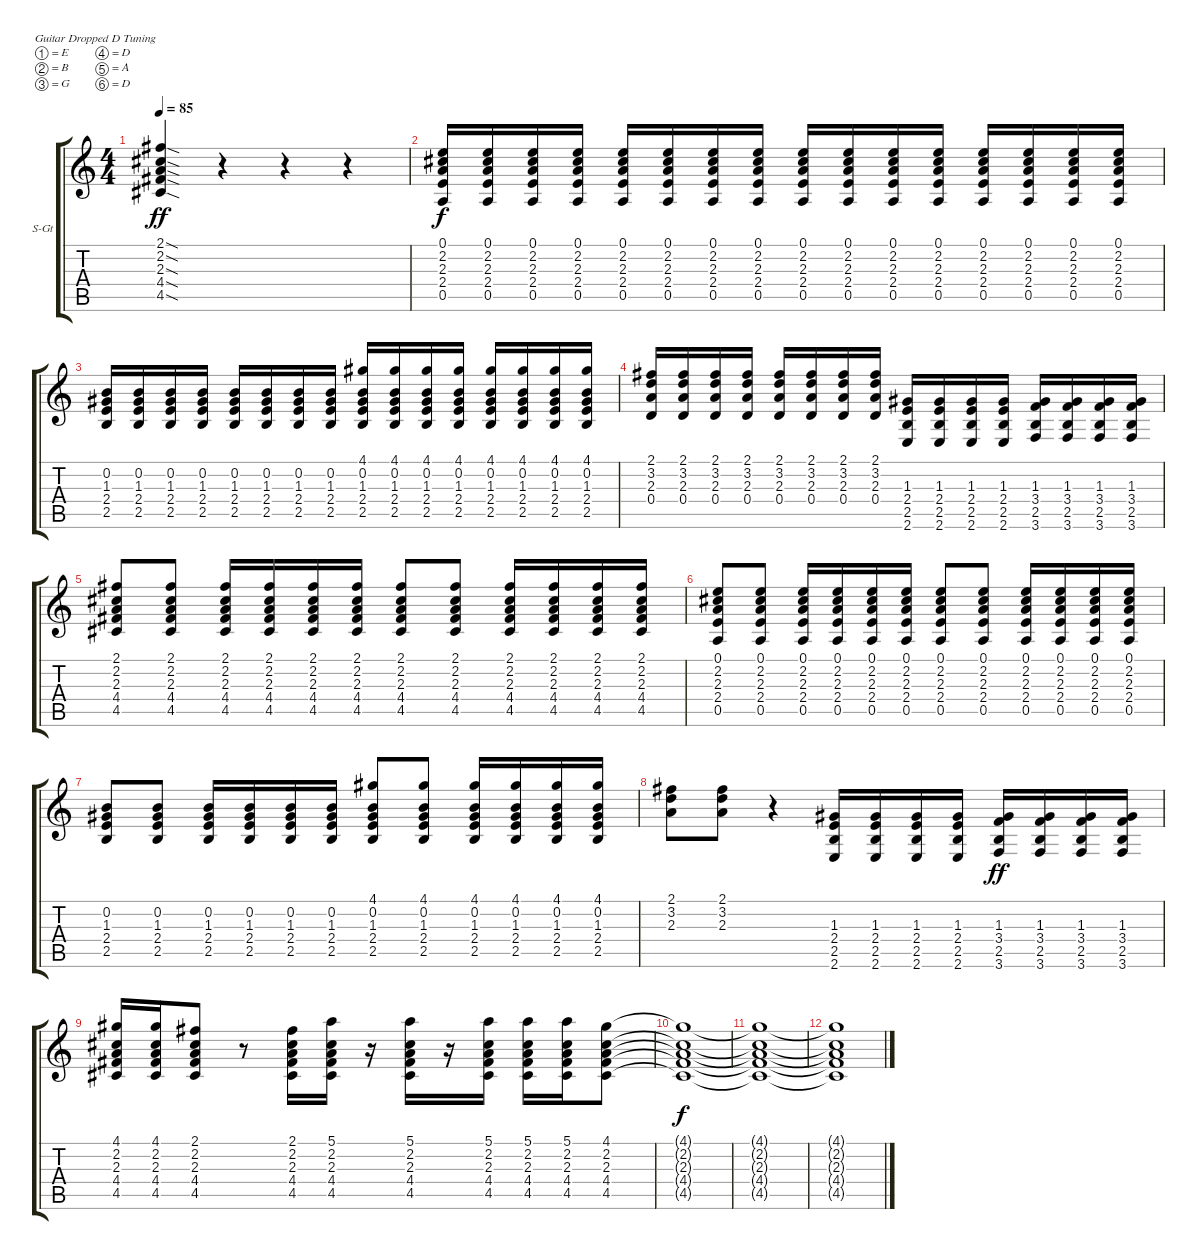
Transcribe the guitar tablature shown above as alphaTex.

\defaultSystemsLayout 4
\bracketExtendMode groupsimilarinstruments
\firstSystemTrackNameOrientation horizontal
\otherSystemsTrackNameOrientation horizontal
\track ("Steel Guitar" "S-Gt") {instrument acousticguitarsteel}
\staff {score tabs}
\tuning (E4 B3 G3 D3 A2 D2)
\ts (4 4)
\tempo 85
\clef g2
\ks c
(2.1{sod} 2.2{sod} 2.3{sod} 4.4{sod} 4.5{sod}).4{dy ff} r.4 r.4 r.4 |
(0.1 0.5 2.4 2.3 2.2).16{dy f} (0.1 0.5 2.4 2.3 2.2).16 (0.1 0.5 2.4 2.3 2.2).16 (0.1 0.5 2.4 2.3 2.2).16 (0.1 0.5 2.4 2.3 2.2).16 (0.1 0.5 2.4 2.3 2.2).16 (0.1 0.5 2.4 2.3 2.2).16 (0.1 0.5 2.4 2.3 2.2).16 (0.1 0.5 2.4 2.3 2.2).16 (0.1 0.5 2.4 2.3 2.2).16 (0.1 0.5 2.4 2.3 2.2).16 (0.1 0.5 2.4 2.3 2.2).16 (0.1 0.5 2.4 2.3 2.2).16 (0.1 0.5 2.4 2.3 2.2).16 (0.1 0.5 2.4 2.3 2.2).16 (0.1 2.2 2.3 2.4 0.5).16 |
(0.2 1.3 2.4 2.5).16 (2.5 2.4 1.3 0.2).16 (2.5 2.4 1.3 0.2).16 (2.5 2.4 1.3 0.2).16 (2.5 2.4 1.3 0.2).16 (2.5 2.4 1.3 0.2).16 (2.5 2.4 1.3 0.2).16 (2.5 2.4 1.3 0.2).16 (4.1 0.2 1.3 2.4 2.5).16 (4.1 0.2 1.3 2.4 2.5).16 (4.1 0.2 1.3 2.4 2.5).16 (4.1 0.2 1.3 2.4 2.5).16 (4.1 0.2 1.3 2.5 2.4).16 (4.1 0.2 1.3 2.4 2.5).16 (4.1 0.2 1.3 2.5 2.4).16 (4.1 0.2 1.3 2.4 2.5).16 |
(2.1 3.2 2.3 0.4).16 (0.4 2.3 3.2 2.1).16 (0.4 2.3 3.2 2.1).16 (0.4 2.3 3.2 2.1).16 (0.4 2.3 3.2 2.1).16 (0.4 2.3 3.2 2.1).16 (0.4 2.3 3.2 2.1).16 (0.4 2.3 3.2 2.1).16 (1.3 2.4 2.5 2.6).16 (2.6 2.5 2.4 1.3).16 (2.4 2.5 2.6 1.3).16 (2.6 2.5 2.4 1.3).16 (1.3 3.4 2.5 3.6).16 (1.3 3.4 2.5 3.6).16 (1.3 3.4 2.5 3.6).16 (1.3 3.4 2.5 3.6).16 |
(2.1 2.2 2.3 4.4 4.5).8 (4.5 4.4 2.3 2.2 2.1).8 (2.1 2.2 2.3 4.4 4.5).16 (2.1 2.2 2.3 4.4 4.5).16 (4.5 4.4 2.3 2.2 2.1).16 (4.5 4.4 2.3 2.2 2.1).16 (4.5 4.4 2.3 2.2 2.1).8 (2.1 2.2 2.3 4.4 4.5).8 (2.1 2.2 2.3 4.4 4.5).16 (2.1 2.2 2.3 4.4 4.5).16 (4.4 2.3 2.2 2.1 4.5).16 (4.4 2.3 2.2 2.1 4.5).16 |
(2.2 2.3 2.4 0.1 0.5).8 (0.5 2.4 2.3 2.2 0.1).8 (0.5 2.4 2.3 2.2 0.1).16 (0.5 2.4 2.3 2.2 0.1).16 (0.5 2.4 2.3 2.2 0.1).16 (0.5 2.4 2.3 2.2 0.1).16 (0.5 2.4 2.3 2.2 0.1).8 (0.5 2.4 2.3 2.2 0.1).8 (0.5 2.4 2.3 2.2 0.1).16 (0.5 2.4 2.3 2.2 0.1).16 (0.5 2.4 2.3 2.2 0.1).16 (0.5 2.4 2.3 2.2 0.1).16 |
(0.2 1.3 2.4 2.5).8 (0.2 1.3 2.4 2.5).8 (0.2 1.3 2.4 2.5).16 (0.2 1.3 2.4 2.5).16 (0.2 1.3 2.4 2.5).16 (0.2 1.3 2.4 2.5).16 (4.1 0.2 1.3 2.4 2.5).8 (4.1 0.2 1.3 2.4 2.5).8 (4.1 0.2 1.3 2.4 2.5).16 (4.1 0.2 1.3 2.4 2.5).16 (4.1 0.2 1.3 2.4 2.5).16 (4.1 0.2 1.3 2.4 2.5).16 |
(2.1 3.2 2.3).8 (2.1 3.2 2.3).8 r.4 (2.6 2.5 2.4 1.3).16 (1.3 2.4 2.5 2.6).16 (2.6 2.5 2.4 1.3).16 (2.6 2.5 2.4 1.3).16 (3.6 2.5 3.4 1.3).16{dy ff} (3.6 2.5 3.4 1.3).16 (3.6 2.5 3.4 1.3).16 (3.6 2.5 3.4 1.3).16 |
(4.1 2.2 2.3 4.4 4.5).16 (4.4 4.5 2.3 2.2 4.1).16 (4.4 4.5 2.3 2.2 2.1).8 r.8 (2.1 2.2 2.3 4.4 4.5).16 (5.1 2.2 2.3 4.4 4.5).16 r.16 (5.1 2.2 2.3 4.4 4.5).16 r.16 (5.1 2.2 2.3 4.4 4.5).16 (5.1 2.2 2.3 4.4 4.5).16 (5.1 2.2 2.3 4.4 4.5).16 (4.4 4.5 2.3 2.2 4.1).8 |
(4.5{t} 4.4{t} 2.3{t} 2.2{t} 4.1{t}).1{dy f} |
(4.1{t} 2.2{t} 2.3{t} 4.4{t} 4.5{t}).1 |
(2.2{t} 4.1{t} 2.3{t} 4.4{t} 4.5{t}).1
